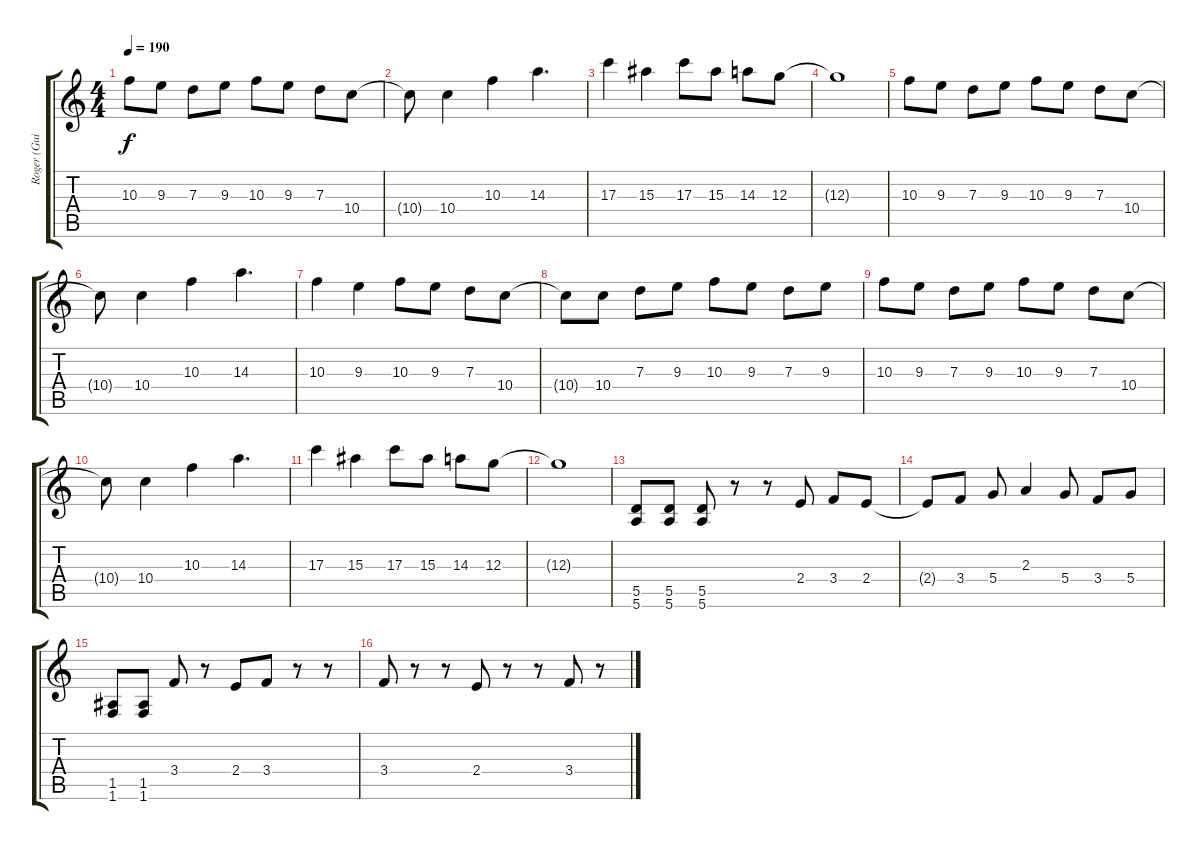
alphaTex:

\track ("Roger (Guitar)" "Roger (Gui") {instrument distortionguitar}
\staff {score tabs}
\tuning (E4 B3 G3 D3 A2 E2) {hide}
\ts (4 4)
\tempo 190
\clef g2
\ks c
10.3.8{dy f} 9.3.8 7.3.8 9.3.8 10.3.8 9.3.8 7.3.8 10.4.8 |
10.4{t}.8 10.4.4 10.3.4 14.3.4{d} |
17.3.4 15.3.4 17.3.8 15.3.8 14.3.8 12.3.8 |
12.3{t}.1 |
10.3.8 9.3.8 7.3.8 9.3.8 10.3.8 9.3.8 7.3.8 10.4.8 |
10.4{t}.8 10.4.4 10.3.4 14.3.4{d} |
10.3.4 9.3.4 10.3.8 9.3.8 7.3.8 10.4.8 |
10.4{t}.8 10.4.8 7.3.8 9.3.8 10.3.8 9.3.8 7.3.8 9.3.8 |
10.3.8 9.3.8 7.3.8 9.3.8 10.3.8 9.3.8 7.3.8 10.4.8 |
10.4{t}.8 10.4.4 10.3.4 14.3.4{d} |
17.3.4 15.3.4 17.3.8 15.3.8 14.3.8 12.3.8 |
12.3{t}.1 |
(5.5 5.6).8 (5.5 5.6).8 (5.5 5.6).8 r.8 r.8 2.4.8 3.4.8 2.4.8 |
2.4{t}.8 3.4.8 5.4.8 2.3.4 5.4.8 3.4.8 5.4.8 |
(1.5 1.6).8 (1.5 1.6).8 3.4.8 r.8 2.4.8 3.4.8 r.8 r.8 |
3.4.8 r.8 r.8 2.4.8 r.8 r.8 3.4.8 r.8
